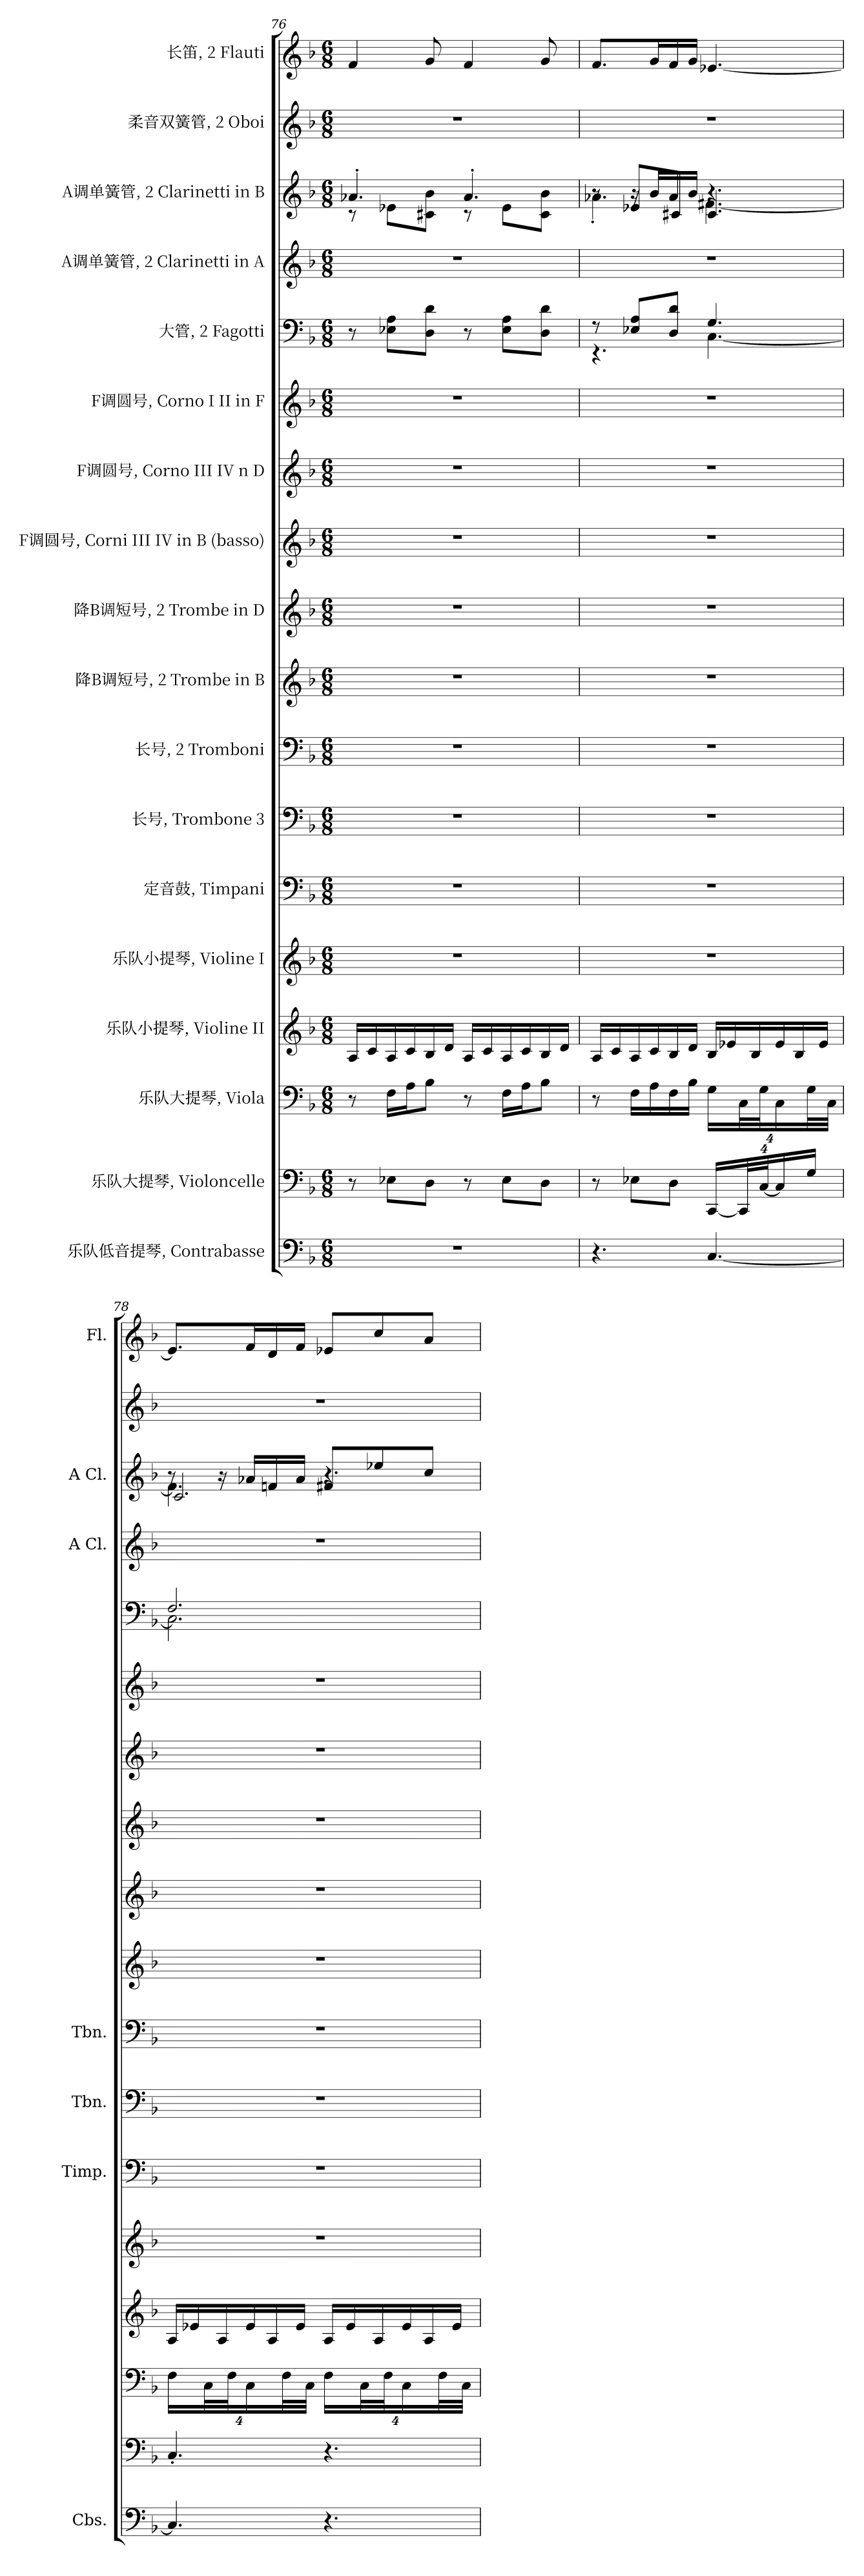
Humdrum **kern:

**kern	**kern	**kern	**kern	**kern	**kern	**kern	**kern	**kern	**kern	**kern	**kern	**kern	**kern	**kern	**kern	**kern	**kern
*part18	*part17	*part16	*part15	*part14	*part13	*part12	*part11	*part10	*part9	*part8	*part7	*part6	*part5	*part4	*part3	*part2	*part1
*staff18	*staff17	*staff16	*staff15	*staff14	*staff13	*staff12	*staff11	*staff10	*staff9	*staff8	*staff7	*staff6	*staff5	*staff4	*staff3	*staff2	*staff1
*I"乐队低音提琴, Contrabasse	*I"乐队大提琴, Violoncelle	*I"乐队大提琴, Viola	*I"乐队小提琴, Violine II	*I"乐队小提琴, Violine I	*I"定音鼓, Timpani	*I"长号, Trombone 3	*I"长号, 2 Tromboni	*I"降B调短号, 2 Trombe in B	*I"降B调短号, 2 Trombe in D	*I"F调圆号, Corni III IV in B (basso)	*I"F调圆号, Corno III IV n D	*I"F调圆号, Corno I II in F	*I"大管, 2 Fagotti	*I"A调单簧管, 2 Clarinetti in A	*I"A调单簧管, 2 Clarinetti in B	*I"柔音双簧管, 2 Oboi	*I"长笛, 2 Flauti
*I'Cbs.	*	*	*	*	*I'Timp.	*I'Tbn.	*I'Tbn.	*	*	*	*	*	*	*I'A Cl.	*I'A Cl.	*	*I'Fl.
!!LO:PB:g=z
*clefF4	*clefF4	*clefF4	*clefG2	*clefG2	*clefF4	*clefF4	*clefF4	*clefG2	*clefG2	*clefG2	*clefG2	*clefG2	*clefF4	*clefG2	*clefG2	*clefG2	*clefG2
*ITrd7c12	*	*	*	*	*	*	*	*ITrd1c2	*ITrd1c2	*ITrd4c7	*ITrd4c7	*ITrd4c7	*	*ITrd1c2	*ITrd1c2	*ITrd2c3	*
*k[b-]	*k[b-]	*k[b-]	*k[b-]	*k[b-]	*k[b-]	*k[b-]	*k[b-]	*k[b-e-a-]	*k[b-e-a-]	*k[b-e-]	*k[b-e-]	*k[b-e-]	*k[b-]	*k[b-e-a-]	*k[b-e-a-]	*k[f#c#]	*k[b-]
*M6/8	*M6/8	*M6/8	*M6/8	*M6/8	*M6/8	*M6/8	*M6/8	*M6/8	*M6/8	*M6/8	*M6/8	*M6/8	*M6/8	*M6/8	*M6/8	*M6/8	*M6/8
=76	=76	=76	=76	=76	=76	=76	=76	=76	=76	=76	=76	=76	=76	=76	=76	=76	=76
*	*	*	*	*	*	*	*	*	*	*	*	*	*	*	*^	*	*
2.r	8r	8r	16A/LL	2.r	2.r	2.r	2.r	2.r	2.r	2.r	2.r	2.r	8r	2.r	4.g-X'/	8r	2.r	4f/
.	.	.	16c/	.	.	.	.	.	.	.	.	.	.	.	.	.	.	.
.	8E-X\L	16F\LL	16A/	.	.	.	.	.	.	.	.	.	8E-X\ 8A\L	.	.	8d-X\L	.	.
.	.	16A\J	16c/	.	.	.	.	.	.	.	.	.	.	.	.	.	.	.
.	8D\J	8B-\J	16B-/	.	.	.	.	.	.	.	.	.	8D\ 8d\J	.	.	8Bn\ 8a-\J	.	8g/
.	.	.	16d/JJ	.	.	.	.	.	.	.	.	.	.	.	.	.	.	.
.	8r	8r	16A/LL	.	.	.	.	.	.	.	.	.	8r	.	4.g-'/	8r	.	4f/
.	.	.	16c/	.	.	.	.	.	.	.	.	.	.	.	.	.	.	.
.	8E-\L	16F\LL	16A/	.	.	.	.	.	.	.	.	.	8E-\ 8A\L	.	.	8d-\L	.	.
.	.	16A\J	16c/	.	.	.	.	.	.	.	.	.	.	.	.	.	.	.
.	8D\J	8B-\J	16B-/	.	.	.	.	.	.	.	.	.	8D\ 8d\J	.	.	8B\ 8a-\J	.	8g/
.	.	.	16d/JJ	.	.	.	.	.	.	.	.	.	.	.	.	.	.	.
=77	=77	=77	=77	=77	=77	=77	=77	=77	=77	=77	=77	=77	=77	=77	=77	=77	=77	=77
*	*	*	*	*	*	*	*	*	*	*	*	*	*^	*	*	*^	*	*
4.r	8r	8r	16A/LL	2.r	2.r	2.r	2.r	2.r	2.r	2.r	2.r	2.r	8r	4.r	2.r	8r	4.g-X'\	8r	2.r	8.f/L
.	.	.	16c/	.	.	.	.	.	.	.	.	.	.	.	.	.	.	.	.	.
.	8E-X\L	16F\LL	16A/	.	.	.	.	.	.	.	.	.	8E-X/ 8A/L	.	.	16r	.	8d-X/L	.	.
.	.	16A\	16c/	.	.	.	.	.	.	.	.	.	.	.	.	16a-/LL	.	.	.	16g/L
.	8D\J	16F\	16B-/	.	.	.	.	.	.	.	.	.	8D/ 8d/J	.	.	16g-/	.	8Bn/J	.	16f/
.	.	16B-\JJ	16d/JJ	.	.	.	.	.	.	.	.	.	.	.	.	16a-/JJ	.	.	.	16g/JJ
*	*Xbrackettup	*Xbrackettup	*	*	*	*	*	*	*	*	*	*	*	*	*	*	*	*	*	*
[4.CC/	[32%3CC/L	32%3G\L	16B-/LL	.	.	.	.	.	.	.	.	.	4.G/	[4.C\	.	4.B/	[4.en\	4.r	.	[4.e-X/
.	.	.	16e-X/	.	.	.	.	.	.	.	.	.	.	.	.	.	.	.	.	.
.	64%3CC/L]	64%3C\L	.	.	.	.	.	.	.	.	.	.	.	.	.	.	.	.	.	.
.	.	.	16B-/	.	.	.	.	.	.	.	.	.	.	.	.	.	.	.	.	.
.	[64%3C/J	64%3G\J	.	.	.	.	.	.	.	.	.	.	.	.	.	.	.	.	.	.
.	32%3C/]	32%3C\	16e-/	.	.	.	.	.	.	.	.	.	.	.	.	.	.	.	.	.
.	.	.	16B-/	.	.	.	.	.	.	.	.	.	.	.	.	.	.	.	.	.
.	32%3G/J	64%3G\L	.	.	.	.	.	.	.	.	.	.	.	.	.	.	.	.	.	.
.	.	.	16e-/JJ	.	.	.	.	.	.	.	.	.	.	.	.	.	.	.	.	.
.	.	64%3C\JJ	.	.	.	.	.	.	.	.	.	.	.	.	.	.	.	.	.	.
!!LO:PB:g=z
=78	=78	=78	=78	=78	=78	=78	=78	=78	=78	=78	=78	=78	=78	=78	=78	=78	=78	=78	=78	=78
4.CC/]	4.C'/	32%3F\L	16A/LL	2.r	2.r	2.r	2.r	2.r	2.r	2.r	2.r	2.r	2.F/	2.C\]	2.r	8r	4.e\]	2.B-/	2.r	8.e-/L]
.	.	.	16e-X/	.	.	.	.	.	.	.	.	.	.	.	.	.	.	.	.	.
.	.	64%3C\L	.	.	.	.	.	.	.	.	.	.	.	.	.	.	.	.	.	.
.	.	.	16A/	.	.	.	.	.	.	.	.	.	.	.	.	16r	.	.	.	.
.	.	64%3F\J	.	.	.	.	.	.	.	.	.	.	.	.	.	.	.	.	.	.
.	.	32%3C\	16e-/	.	.	.	.	.	.	.	.	.	.	.	.	16g-X/LL	.	.	.	16f/L
.	.	.	16A/	.	.	.	.	.	.	.	.	.	.	.	.	16e-X/	.	.	.	16d/
.	.	64%3F\L	.	.	.	.	.	.	.	.	.	.	.	.	.	.	.	.	.	.
.	.	.	16e-/JJ	.	.	.	.	.	.	.	.	.	.	.	.	16g-/JJ	.	.	.	16f/JJ
.	.	64%3C\JJ	.	.	.	.	.	.	.	.	.	.	.	.	.	.	.	.	.	.
4.r	4.r	32%3F\L	16A/LL	.	.	.	.	.	.	.	.	.	.	.	.	8en/L	4.r	.	.	8e-X/L
.	.	.	16e-/	.	.	.	.	.	.	.	.	.	.	.	.	.	.	.	.	.
.	.	64%3C\L	.	.	.	.	.	.	.	.	.	.	.	.	.	.	.	.	.	.
.	.	.	16A/	.	.	.	.	.	.	.	.	.	.	.	.	8dd-X/	.	.	.	8cc/
.	.	64%3F\J	.	.	.	.	.	.	.	.	.	.	.	.	.	.	.	.	.	.
.	.	32%3C\	16e-/	.	.	.	.	.	.	.	.	.	.	.	.	.	.	.	.	.
.	.	.	16A/	.	.	.	.	.	.	.	.	.	.	.	.	8b-/J	.	.	.	8a/J
.	.	64%3F\L	.	.	.	.	.	.	.	.	.	.	.	.	.	.	.	.	.	.
.	.	.	16e-/JJ	.	.	.	.	.	.	.	.	.	.	.	.	.	.	.	.	.
.	.	64%3C\JJ	.	.	.	.	.	.	.	.	.	.	.	.	.	.	.	.	.	.
*	*	*	*	*	*	*	*	*	*	*	*	*	*v	*v	*	*v	*v	*v	*	*
=	=	=	=	=	=	=	=	=	=	=	=	=	=	=	=	=	=
*-	*-	*-	*-	*-	*-	*-	*-	*-	*-	*-	*-	*-	*-	*-	*-	*-	*-
